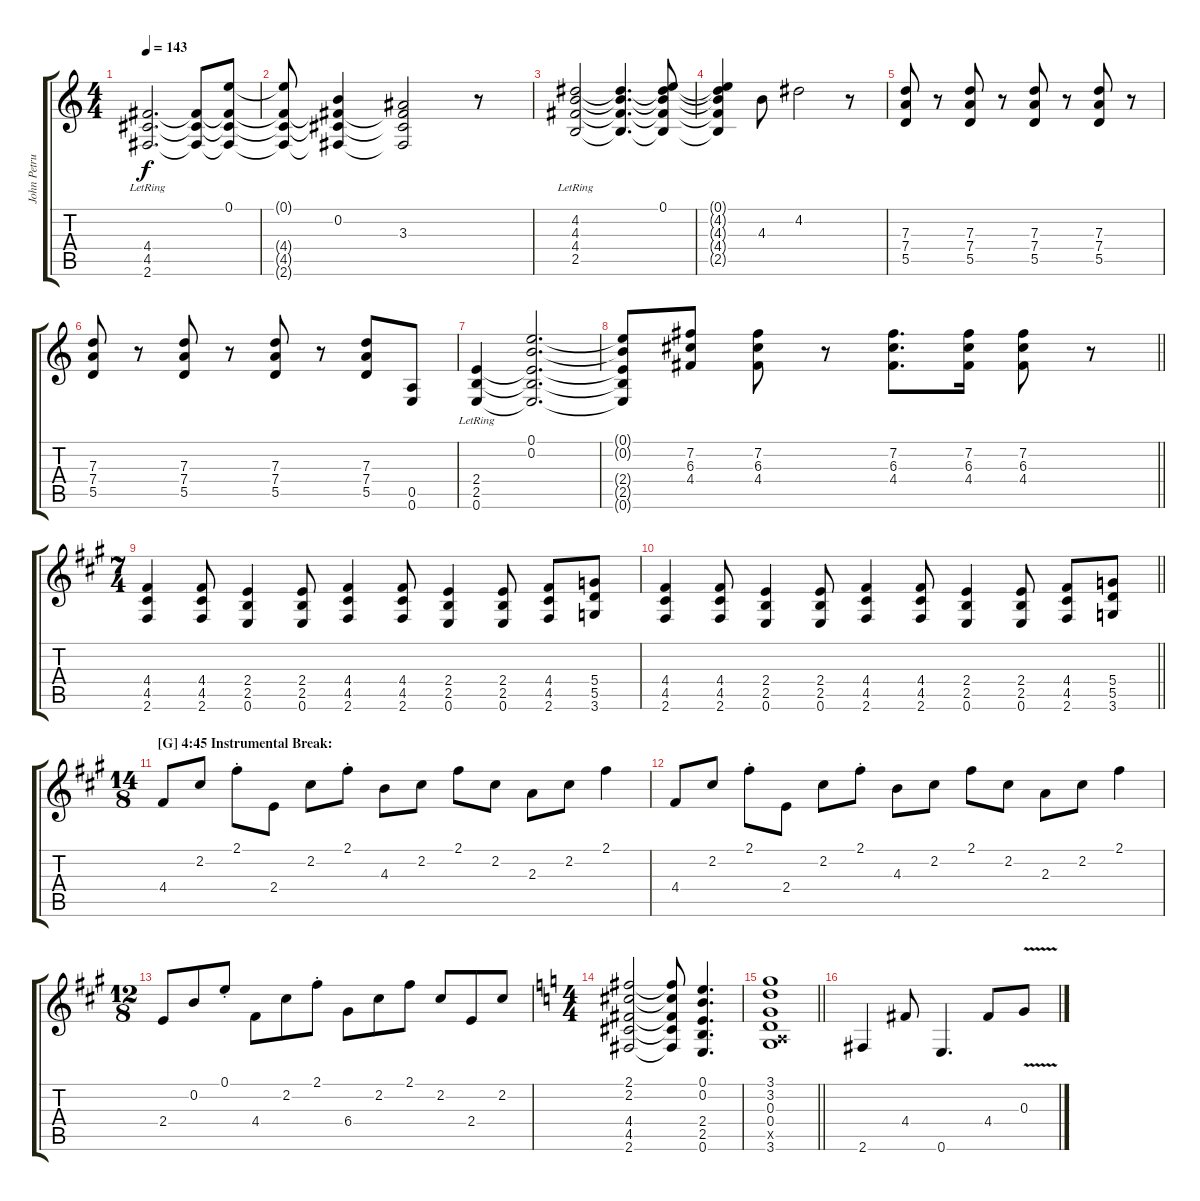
\track ("John Petrucci - Guitar" "John Petru") {instrument distortionguitar}
\staff {score tabs}
\tuning (E4 B3 G3 D3 A2 E2) {hide}
\ts (4 4)
\tempo 143
\clef g2
\ks c
(4.4{lr} 4.5{lr} 2.6{lr}).2{d dy f} (4.4{t} 4.5{t} 2.6{t}).8 (0.1 4.4{t} 4.5{t} 2.6{t}).8 |
(0.1{t} 4.4{t} 4.5{t} 2.6{t}).8 (0.2 4.4{t} 4.5{t} 2.6{t}).4 (3.3 4.4{t} 4.5{t} 2.6{t}).2 r.8 |
(4.2{lr} 4.3{lr} 4.4{lr} 2.5{lr}).2 (4.2{t} 4.3{t} 4.4{t} 2.5{t}).4{d} (0.1 4.2{t} 4.3{t} 4.4{t} 2.5{t}).8 |
(0.1{t} 4.2{t} 4.3{t} 4.4{t} 2.5{t}).4 4.3.8 4.2.2 r.8 |
(7.3 7.4 5.5).8 r.8 (7.3 7.4 5.5).8 r.8 (7.3 7.4 5.5).8 r.8 (7.3 7.4 5.5).8 r.8 |
(7.3 7.4 5.5).8 r.8 (7.3 7.4 5.5).8 r.8 (7.3 7.4 5.5).8 r.8 (7.3 7.4 5.5).8 (0.5 0.6).8 |
(2.4{lr} 2.5{lr} 0.6{lr}).4 (0.1 0.2 2.4{t} 2.5{t} 0.6{t}).2{d} |
\barLineRight lightlight
(0.1{t} 0.2{t} 2.4{t} 2.5{t} 0.6{t}).8 (7.2 6.3 4.4).8 (7.2 6.3 4.4).8 r.8 (7.2 6.3 4.4).8{d} (7.2 6.3 4.4).16 (7.2 6.3 4.4).8 r.8 |
\ts (7 4)
\ks a
(4.4 4.5 2.6).4 (4.4 4.5 2.6).8 (2.4 2.5 0.6).4 (2.4 2.5 0.6).8 (4.4 4.5 2.6).4 (4.4 4.5 2.6).8 (2.4 2.5 0.6).4 (2.4 2.5 0.6).8 (4.4 4.5 2.6).8 (5.4 5.5 3.6).8 |
\barLineRight lightlight
(4.4 4.5 2.6).4 (4.4 4.5 2.6).8 (2.4 2.5 0.6).4 (2.4 2.5 0.6).8 (4.4 4.5 2.6).4 (4.4 4.5 2.6).8 (2.4 2.5 0.6).4 (2.4 2.5 0.6).8 (4.4 4.5 2.6).8 (5.4 5.5 3.6).8 |
\ts (14 8)
\section ("" "[G] 4:45 Instrumental Break:")
4.4.8{instrument acousticguitarsteel} 2.2.8 2.1{st}.8 2.4.8 2.2.8 2.1{st}.8 4.3.8 2.2.8 2.1.8 2.2.8 2.3.8 2.2.8 2.1.4 |
4.4.8 2.2.8 2.1{st}.8 2.4.8 2.2.8 2.1{st}.8 4.3.8 2.2.8 2.1.8 2.2.8 2.3.8 2.2.8 2.1.4 |
\ts (12 8)
2.4.8 0.2.8 0.1{st}.8 4.4.8 2.2.8 2.1{st}.8 6.4.8 2.2.8 2.1.8 2.2.8 2.4.8 2.2.8 |
\ts (4 4)
\ks c
(2.1 2.2 4.4 4.5 2.6).2{instrument distortionguitar} (2.1{t} 2.2{t} 4.4{t} 4.5{t} 2.6{t}).8 (0.1 0.2 2.4 2.5 0.6).4{d} |
\barLineRight lightlight
(3.1 3.2 0.3 0.4 0.5{x} 3.6).1 |
2.6.4{instrument electricguitarclean} 4.4.8 0.6.4{d} 4.4.8 0.3{v}.8
